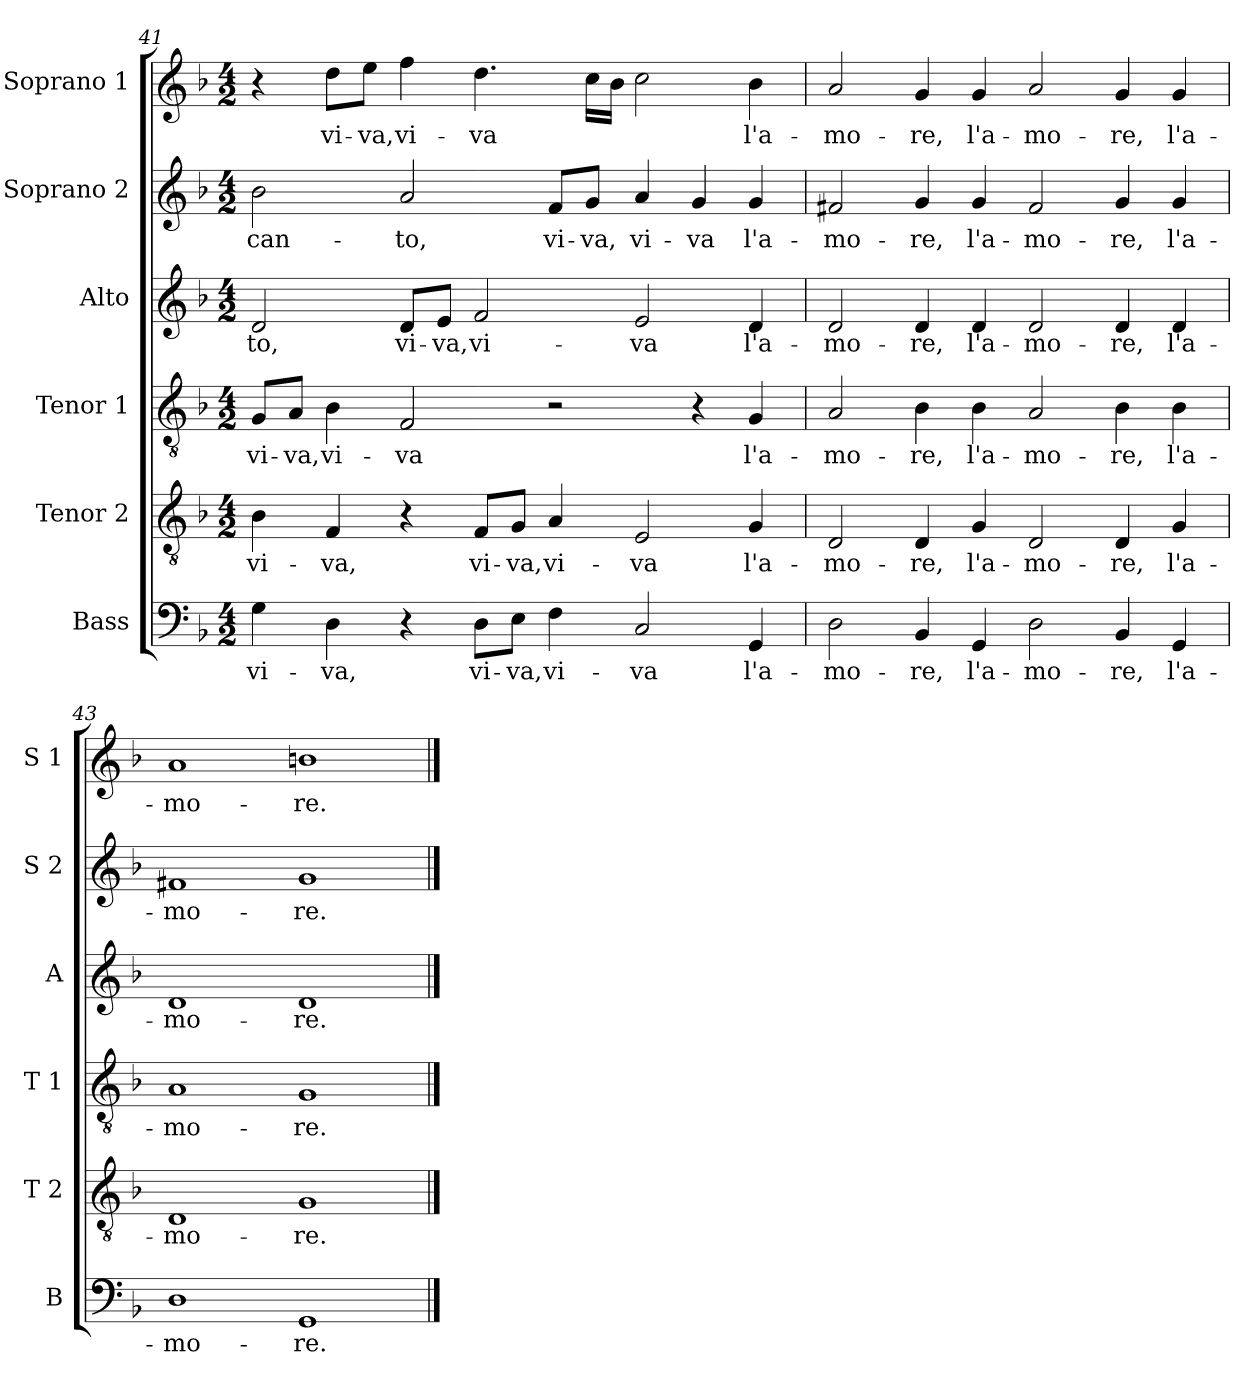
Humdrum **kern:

**kern	**text	**kern	**text	**kern	**text	**kern	**text	**kern	**text	**kern	**text
*part6	*part6	*part5	*part5	*part4	*part4	*part3	*part3	*part2	*part2	*part1	*part1
*staff6	*staff6	*staff5	*staff5	*staff4	*staff4	*staff3	*staff3	*staff2	*staff2	*staff1	*staff1
*I"Bass	*	*I"Tenor 2	*	*I"Tenor 1	*	*I"Alto	*	*I"Soprano 2	*	*I"Soprano 1	*
*I'B	*	*I'T 2	*	*I'T 1	*	*I'A	*	*I'S 2	*	*I'S 1	*
!!LO:LB:g=z
*clefF4	*	*clefGv2	*	*clefGv2	*	*clefG2	*	*clefG2	*	*clefG2	*
*k[b-]	*	*k[b-]	*	*k[b-]	*	*k[b-]	*	*k[b-]	*	*k[b-]	*
*F:	*	*F:	*	*F:	*	*F:	*	*F:	*	*F:	*
*M4/2	*	*M4/2	*	*M4/2	*	*M4/2	*	*M4/2	*	*M4/2	*
=41	=41	=41	=41	=41	=41	=41	=41	=41	=41	=41	=41
!	!LO:LY:b	!	!LO:LY:b	!	!LO:LY:b	!	!LO:LY:b	!	!LO:LY:b	!	!
4G\	vi-	4B-\	vi-	8G/L	vi-	2d/	-to,	2b-\	can-	4r	.
!	!	!	!	!	!LO:LY:b	!	!	!	!	!	!
.	.	.	.	8A/J	-va,	.	.	.	.	.	.
!	!LO:LY:b	!	!LO:LY:b	!	!LO:LY:b	!	!	!	!	!	!LO:LY:b
4D\	-va,	4F/	-va,	4B-\	vi-	.	.	.	.	8dd\L	vi-
!	!	!	!	!	!	!	!	!	!	!	!LO:LY:b
.	.	.	.	.	.	.	.	.	.	8ee\J	-va,
!	!	!	!	!	!LO:LY:b	!	!LO:LY:b	!	!LO:LY:b	!	!LO:LY:b
4r	.	4r	.	2F/	-va	8d/L	vi-	2a/	-to,	4ff\	vi-
!	!	!	!	!	!	!	!LO:LY:b	!	!	!	!
.	.	.	.	.	.	8e/J	-va,	.	.	.	.
!	!LO:LY:b	!	!LO:LY:b	!	!	!	!LO:LY:b	!	!	!	!LO:LY:b
8D\L	vi-	8F/L	vi-	.	.	2f/	vi-	.	.	4.dd\	-va
!	!LO:LY:b	!	!LO:LY:b	!	!	!	!	!	!	!	!
8E\J	-va,	8G/J	-va,	.	.	.	.	.	.	.	.
!	!LO:LY:b	!	!LO:LY:b	!	!	!	!	!	!LO:LY:b	!	!
4F\	vi-	4A/	vi-	2r	.	.	.	8f/L	vi-	.	.
!	!	!	!	!	!	!	!	!	!LO:LY:b	!	!
.	.	.	.	.	.	.	.	8g/J	-va,	16cc\LL	.
.	.	.	.	.	.	.	.	.	.	16b-\JJ	.
!	!LO:LY:b	!	!LO:LY:b	!	!	!	!LO:LY:b	!	!LO:LY:b	!	!
2C/	-va	2E/	-va	.	.	2e/	-va	4a/	vi-	2cc\	.
!	!	!	!	!	!	!	!	!	!LO:LY:b	!	!
.	.	.	.	4r	.	.	.	4g/	-va	.	.
!	!LO:LY:b	!	!LO:LY:b	!	!LO:LY:b	!	!LO:LY:b	!	!LO:LY:b	!	!LO:LY:b
4GG/	l'a-	4G/	l'a-	4G/	l'a-	4d/	l'a-	4g/	l'a-	4b-\	l'a-
=42	=42	=42	=42	=42	=42	=42	=42	=42	=42	=42	=42
!	!LO:LY:b	!	!LO:LY:b	!	!LO:LY:b	!	!LO:LY:b	!	!LO:LY:b	!	!LO:LY:b
2D\	-mo-	2D/	-mo-	2A/	-mo-	2d/	-mo-	2f#X/	-mo-	2a/	-mo-
!	!LO:LY:b	!	!LO:LY:b	!	!LO:LY:b	!	!LO:LY:b	!	!LO:LY:b	!	!LO:LY:b
4BB-/	-re,	4D/	-re,	4B-\	-re,	4d/	-re,	4g/	-re,	4g/	-re,
!	!LO:LY:b	!	!LO:LY:b	!	!LO:LY:b	!	!LO:LY:b	!	!LO:LY:b	!	!LO:LY:b
4GG/	l'a-	4G/	l'a-	4B-\	l'a-	4d/	l'a-	4g/	l'a-	4g/	l'a-
!	!LO:LY:b	!	!LO:LY:b	!	!LO:LY:b	!	!LO:LY:b	!	!LO:LY:b	!	!LO:LY:b
2D\	-mo-	2D/	-mo-	2A/	-mo-	2d/	-mo-	2f#/	-mo-	2a/	-mo-
!	!LO:LY:b	!	!LO:LY:b	!	!LO:LY:b	!	!LO:LY:b	!	!LO:LY:b	!	!LO:LY:b
4BB-/	-re,	4D/	-re,	4B-\	-re,	4d/	-re,	4g/	-re,	4g/	-re,
!	!LO:LY:b	!	!LO:LY:b	!	!LO:LY:b	!	!LO:LY:b	!	!LO:LY:b	!	!LO:LY:b
4GG/	l'a-	4G/	l'a-	4B-\	l'a-	4d/	l'a-	4g/	l'a-	4g/	l'a-
=43	=43	=43	=43	=43	=43	=43	=43	=43	=43	=43	=43
!	!LO:LY:b	!	!LO:LY:b	!	!LO:LY:b	!	!LO:LY:b	!	!LO:LY:b	!	!LO:LY:b
1D	-mo-	1D	-mo-	1A	-mo-	1d	-mo-	1f#X	-mo-	1a	-mo-
!	!LO:LY:b	!	!LO:LY:b	!	!LO:LY:b	!	!LO:LY:b	!	!LO:LY:b	!	!LO:LY:b
1GG	-re.	1G	-re.	1G	-re.	1d	-re.	1g	-re.	1bn	-re.
==	==	==	==	==	==	==	==	==	==	==	==
*-	*-	*-	*-	*-	*-	*-	*-	*-	*-	*-	*-
